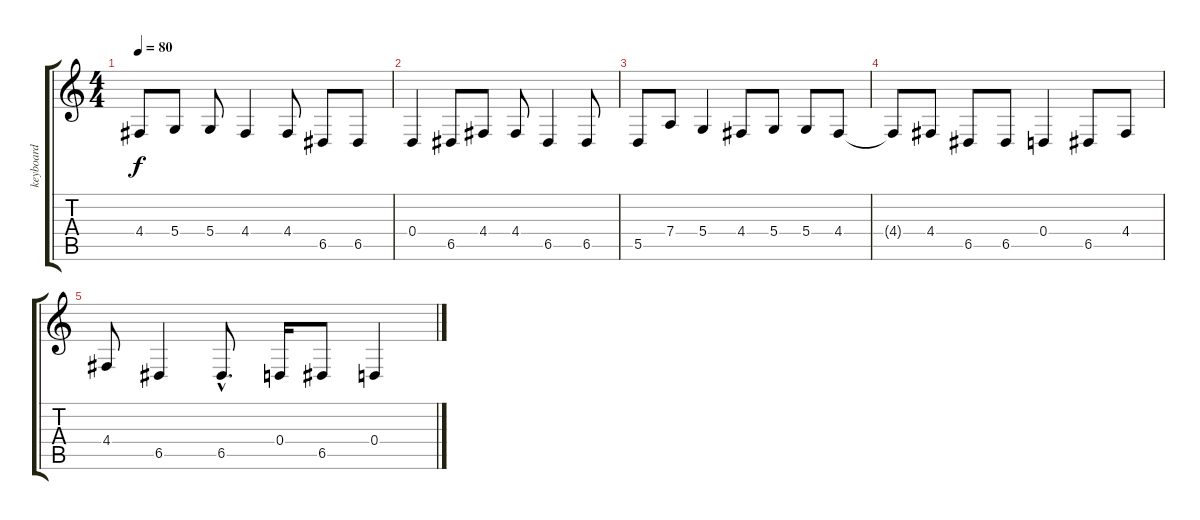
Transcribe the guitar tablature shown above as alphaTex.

\track ("keyboard" "keyboard") {instrument pad4choir}
\staff {score tabs}
\tuning (E4 B3 G3 D3 A2 E2) {hide}
\ts (4 4)
\tempo 80
\clef g2
\ks c
4.4.8{dy f} 5.4.8 5.4.8 4.4.4 4.4.8 6.5.8 6.5.8 |
0.4.4 6.5.8 4.4.8 4.4.8 6.5.4 6.5.8 |
5.5.8 7.4.8 5.4.4 4.4.8 5.4.8 5.4.8 4.4.8 |
4.4{t}.8 4.4.8 6.5.8 6.5.8 0.4.4 6.5.8 4.4.8 |
4.4.8 6.5.4 6.5{hac}.8{d} 0.4.16 6.5.8 0.4.4
